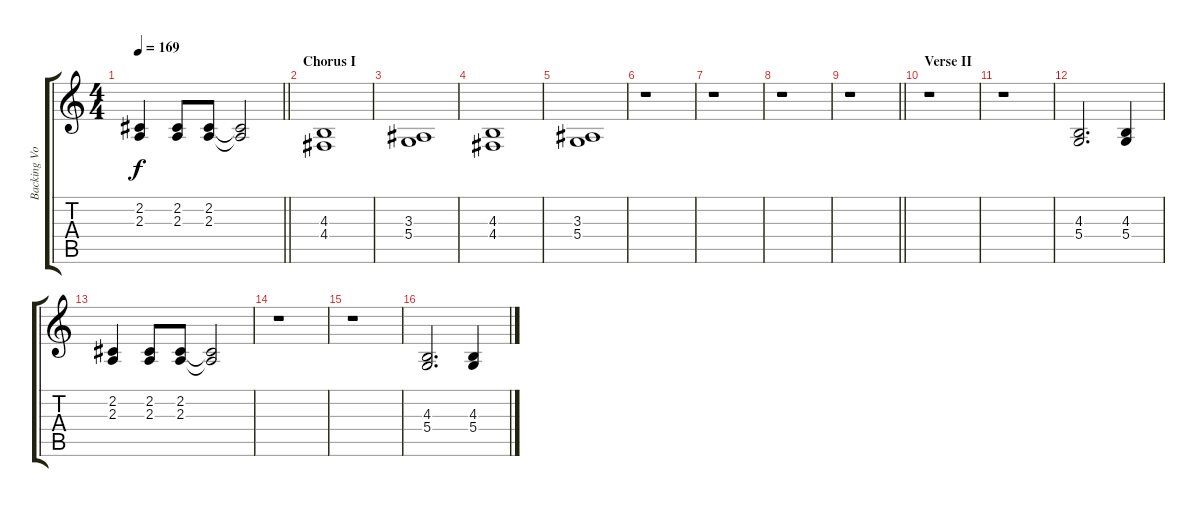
\track ("Backing Vocals" "Backing Vo") {instrument tenorsax}
\staff {score tabs}
\tuning (E4 B3 G3 D3 A2 E2) {hide}
\ts (4 4)
\tempo 169
\clef g2
\barLineRight lightlight
\ks c
(2.2 2.3).4{dy f} (2.2 2.3).8 (2.2 2.3).8 (2.2{t} 2.3{t}).2 |
\section ("" "Chorus I")
(4.3 4.4).1 |
(3.3 5.4).1 |
(4.3 4.4).1 |
(3.3 5.4).1 |
r.1 |
r.1 |
r.1 |
\barLineRight lightlight
r.1 |
\section ("" "Verse II")
r.1 |
r.1 |
(4.3 5.4).2{d} (4.3 5.4).4 |
(2.2 2.3).4 (2.2 2.3).8 (2.2 2.3).8 (2.2{t} 2.3{t}).2 |
r.1 |
r.1 |
(4.3 5.4).2{d} (4.3 5.4).4
